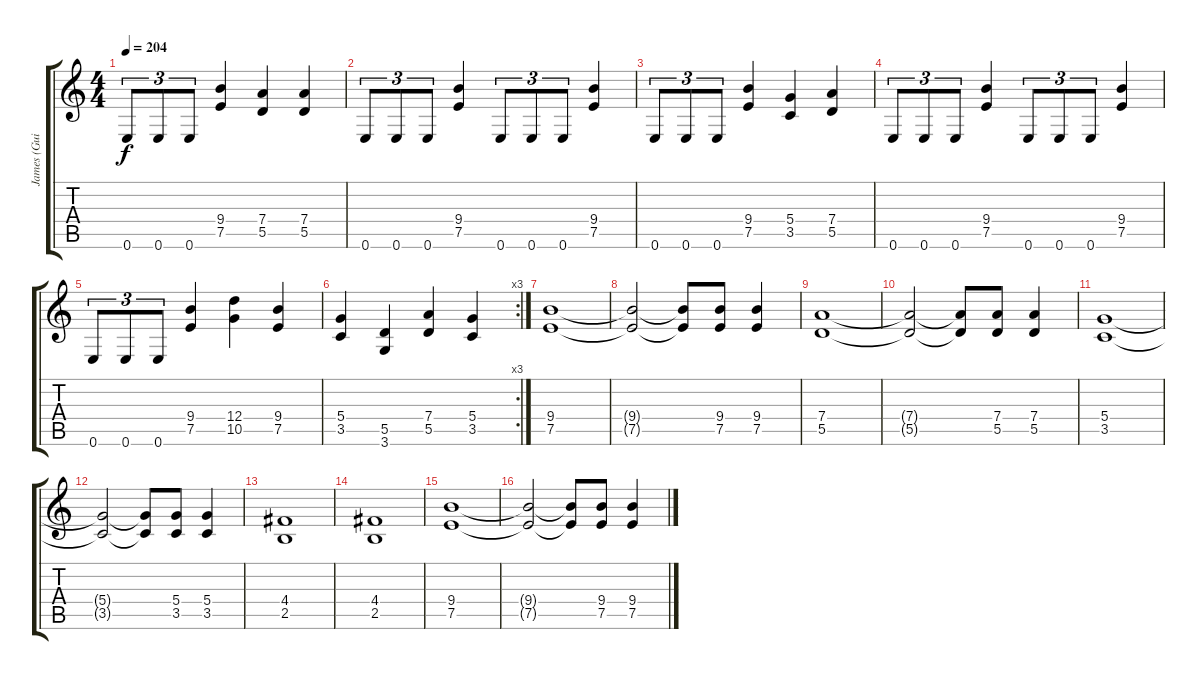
\track ("James (Guitar 1)" "James (Gui") {instrument distortionguitar}
\staff {score tabs}
\tuning (E4 B3 G3 D3 A2 E2) {hide}
\ts (4 4)
\tempo 204
\clef g2
\ks c
0.6.8{tu (3 2) dy f} 0.6.8{tu (3 2)} 0.6.8{tu (3 2)} (9.4 7.5).4 (7.4 5.5).4 (7.4 5.5).4 |
0.6.8{tu (3 2)} 0.6.8{tu (3 2)} 0.6.8{tu (3 2)} (9.4 7.5).4 0.6.8{tu (3 2)} 0.6.8{tu (3 2)} 0.6.8{tu (3 2)} (9.4 7.5).4 |
0.6.8{tu (3 2)} 0.6.8{tu (3 2)} 0.6.8{tu (3 2)} (9.4 7.5).4 (5.4 3.5).4 (7.4 5.5).4 |
0.6.8{tu (3 2)} 0.6.8{tu (3 2)} 0.6.8{tu (3 2)} (9.4 7.5).4 0.6.8{tu (3 2)} 0.6.8{tu (3 2)} 0.6.8{tu (3 2)} (9.4 7.5).4 |
0.6.8{tu (3 2)} 0.6.8{tu (3 2)} 0.6.8{tu (3 2)} (9.4 7.5).4 (12.4 10.5).4 (9.4 7.5).4 |
\rc 3
(5.4 3.5).4 (5.5 3.6).4 (7.4 5.5).4 (5.4 3.5).4 |
(9.4 7.5).1 |
(9.4{t} 7.5{t}).2 (9.4{t} 7.5{t}).8 (9.4 7.5).8 (9.4 7.5).4 |
(7.4 5.5).1 |
(7.4{t} 5.5{t}).2 (7.4{t} 5.5{t}).8 (7.4 5.5).8 (7.4 5.5).4 |
(5.4 3.5).1 |
(5.4{t} 3.5{t}).2 (5.4{t} 3.5{t}).8 (5.4 3.5).8 (5.4 3.5).4 |
(4.4 2.5).1 |
(4.4 2.5).1 |
(9.4 7.5).1 |
(9.4{t} 7.5{t}).2 (9.4{t} 7.5{t}).8 (9.4 7.5).8 (9.4 7.5).4
